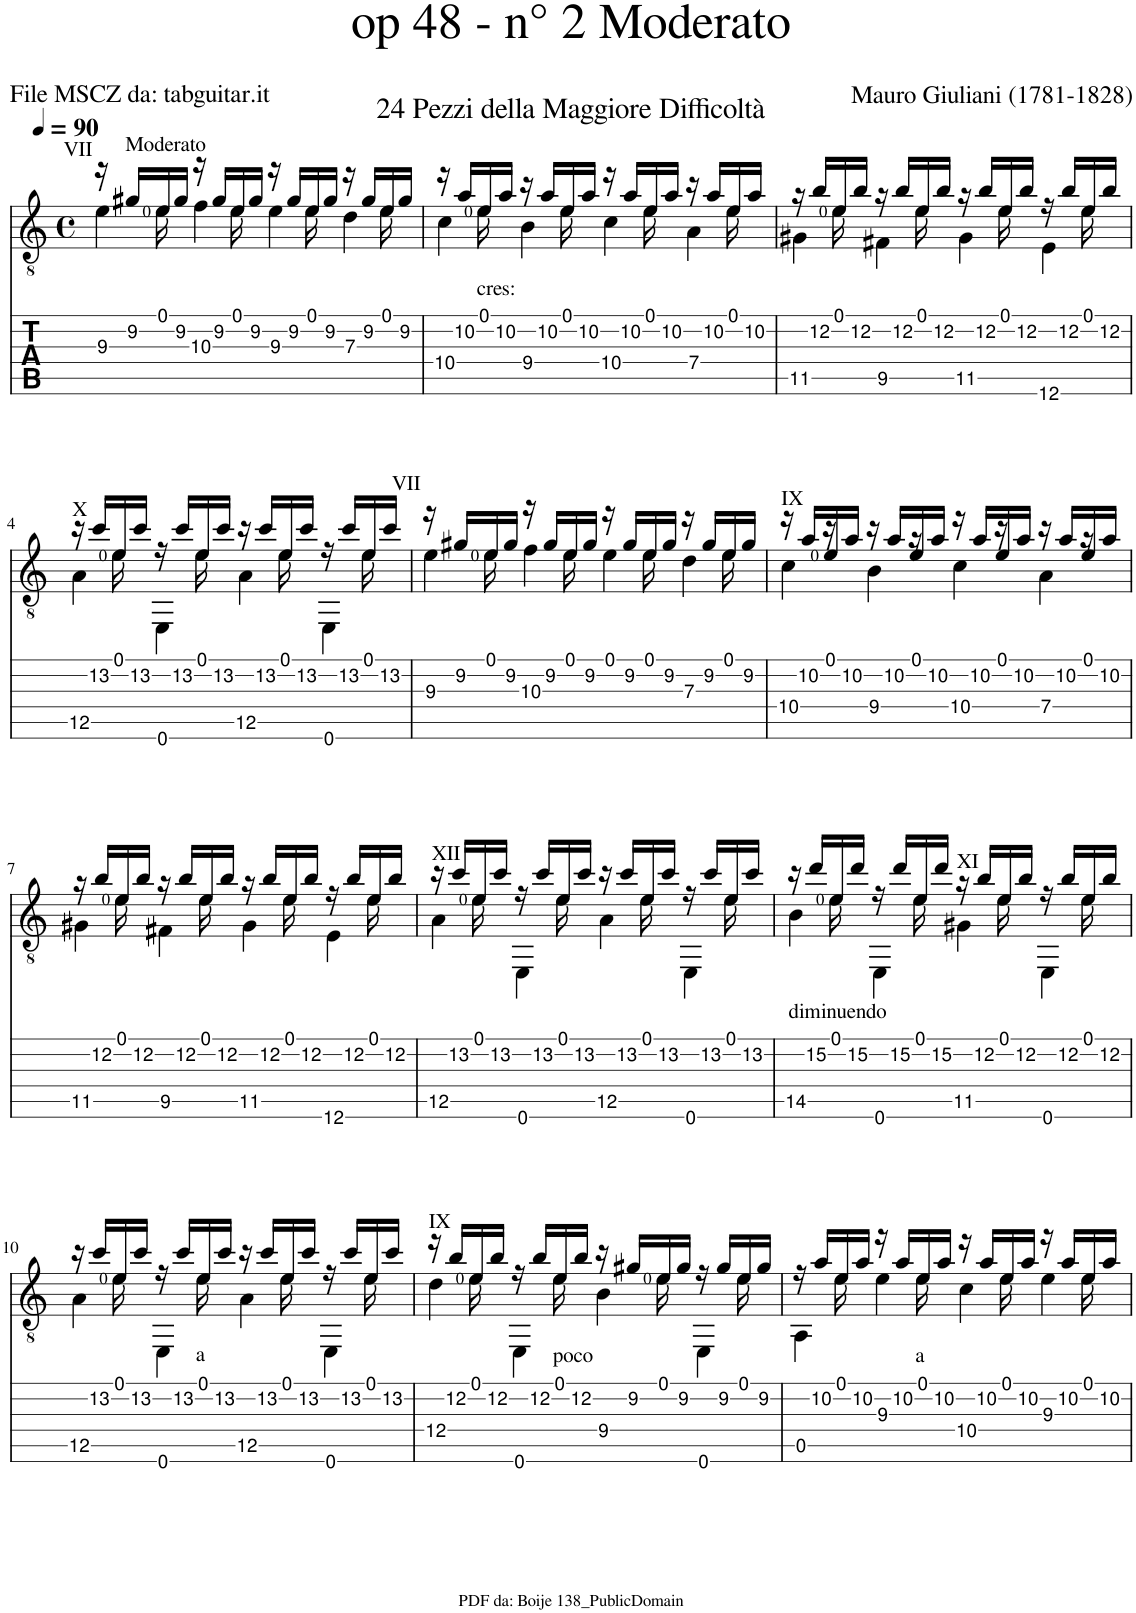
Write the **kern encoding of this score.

**kern	**kern
*part1	*part1
*staff2	*staff1
*I"Guitar	*
*I'Guit.	*
*stria6	*
*	*clefGv2
*k[]	*k[]
*M4/4	*M4/4
*met(c)	*met(c)
*MM90	*MM90
=1	=1
*^	*^
*	*^	*	*^
!	!	!	!LO:TX:a:t=VII	!	!
16r	8ryy	4e	16r	8ryy	4e\
!	!	!	!LO:TX:a:t=Moderato	!	!
16g#LL	.	.	16g#X/LL	.	.
16e	16e	.	16e/	16e\	.
16g#JJ	8.ryy	.	16g#/JJ	8.ryy	.
16r	.	4f	16r	.	4f\
16g#LL	.	.	16g#/LL	.	.
16e	16e	.	16e/	16e\	.
16g#JJ	8.ryy	.	16g#/JJ	8.ryy	.
16r	.	4e	16r	.	4e\
16g#LL	.	.	16g#/LL	.	.
16e	16e	.	16e/	16e\	.
16g#JJ	8.ryy	.	16g#/JJ	8.ryy	.
16r	.	4d	16r	.	4d\
16g#LL	.	.	16g#/LL	.	.
16e	16e	.	16e/	16e\	.
16g#JJ	16ryy	.	16g#/JJ	16ryy	.
=2	=2	=2	=2	=2	=2
16r	8ryy	4c	16r	8ryy	4c\
16aLL	.	.	16a/LL	.	.
!LO:TX:a:t=cres&colon;	!	!	!	!	!
16e	16e	.	16e/	16e\	.
16aJJ	8.ryy	.	16a/JJ	8.ryy	.
16r	.	4B	16r	.	4B\
16aLL	.	.	16a/LL	.	.
16e	16e	.	16e/	16e\	.
16aJJ	8.ryy	.	16a/JJ	8.ryy	.
16r	.	4c	16r	.	4c\
16aLL	.	.	16a/LL	.	.
16e	16e	.	16e/	16e\	.
16aJJ	8.ryy	.	16a/JJ	8.ryy	.
16r	.	4A	16r	.	4A\
16aLL	.	.	16a/LL	.	.
16e	16e	.	16e/	16e\	.
16aJJ	16ryy	.	16a/JJ	16ryy	.
=3	=3	=3	=3	=3	=3
16r	8ryy	4G#	16r	8ryy	4G#X\
16bLL	.	.	16b/LL	.	.
16e	16e	.	16e/	16e\	.
16bJJ	8.ryy	.	16b/JJ	8.ryy	.
16r	.	4F#	16r	.	4F#X\
16bLL	.	.	16b/LL	.	.
16e	16e	.	16e/	16e\	.
16bJJ	8.ryy	.	16b/JJ	8.ryy	.
16r	.	4G#	16r	.	4G#\
16bLL	.	.	16b/LL	.	.
16e	16e	.	16e/	16e\	.
16bJJ	8.ryy	.	16b/JJ	8.ryy	.
16r	.	4E	16r	.	4E\
16bLL	.	.	16b/LL	.	.
16e	16e	.	16e/	16e\	.
16bJJ	16ryy	.	16b/JJ	16ryy	.
!!LO:LB:g=z	!!	!!
=4	=4	=4	=4	=4	=4
!	!	!	!LO:TX:a:t=X	!	!
16r	8ryy	4A	16r	8ryy	4A\
16ccLL	.	.	16cc/LL	.	.
16e	16e	.	16e/	16e\	.
16ccJJ	8.ryy	.	16cc/JJ	8.ryy	.
16r	.	4EE	16r	.	4EE\
16ccLL	.	.	16cc/LL	.	.
16e	16e	.	16e/	16e\	.
16ccJJ	8.ryy	.	16cc/JJ	8.ryy	.
16r	.	4A	16r	.	4A\
16ccLL	.	.	16cc/LL	.	.
16e	16e	.	16e/	16e\	.
16ccJJ	8.ryy	.	16cc/JJ	8.ryy	.
16r	.	4EE	16r	.	4EE\
16ccLL	.	.	16cc/LL	.	.
16e	16e	.	16e/	16e\	.
16ccJJ	16ryy	.	16cc/JJ	16ryy	.
=5	=5	=5	=5	=5	=5
!	!	!	!LO:TX:a:t=VII	!	!
16r	8ryy	4e	16r	8ryy	4e\
16g#XLL	.	.	16g#X/LL	.	.
16e	16e	.	16e/	16e\	.
16g#JJ	8.ryy	.	16g#/JJ	8.ryy	.
16r	.	4f	16r	.	4f\
16g#LL	.	.	16g#/LL	.	.
16e	16e	.	16e/	16e\	.
16g#JJ	8.ryy	.	16g#/JJ	8.ryy	.
16r	.	4e	16r	.	4e\
16g#LL	.	.	16g#/LL	.	.
16e	16e	.	16e/	16e\	.
16g#JJ	8.ryy	.	16g#/JJ	8.ryy	.
16r	.	4d	16r	.	4d\
16g#LL	.	.	16g#/LL	.	.
16e	16e	.	16e/	16e\	.
16g#JJ	16ryy	.	16g#/JJ	16ryy	.
=6	=6	=6	=6	=6	=6
!	!	!	!LO:TX:a:t=IX	!	!
16r	8ryy	4c	16r	8ryy	4c\
16aLL	.	.	16a/LL	.	.
16e	16r	.	16e/	16r	.
16aJJ	8.ryy	.	16a/JJ	8.ryy	.
16r	.	4B	16r	.	4B\
16aLL	.	.	16a/LL	.	.
16e	16r	.	16e/	16r	.
16aJJ	8.ryy	.	16a/JJ	8.ryy	.
16r	.	4c	16r	.	4c\
16aLL	.	.	16a/LL	.	.
16e	16r	.	16e/	16r	.
16aJJ	8.ryy	.	16a/JJ	8.ryy	.
16r	.	4A	16r	.	4A\
16aLL	.	.	16a/LL	.	.
16e	16r	.	16e/	16r	.
16aJJ	16ryy	.	16a/JJ	16ryy	.
!!LO:LB:g=z	!!	!!
=7	=7	=7	=7	=7	=7
16r	8ryy	4G#X	16r	8ryy	4G#X\
16bLL	.	.	16b/LL	.	.
16e	16e	.	16e/	16e\	.
16bJJ	8.ryy	.	16b/JJ	8.ryy	.
16r	.	4F#X	16r	.	4F#X\
16bLL	.	.	16b/LL	.	.
16e	16e	.	16e/	16e\	.
16bJJ	8.ryy	.	16b/JJ	8.ryy	.
16r	.	4G#	16r	.	4G#\
16bLL	.	.	16b/LL	.	.
16e	16e	.	16e/	16e\	.
16bJJ	8.ryy	.	16b/JJ	8.ryy	.
16r	.	4E	16r	.	4E\
16bLL	.	.	16b/LL	.	.
16e	16e	.	16e/	16e\	.
16bJJ	16ryy	.	16b/JJ	16ryy	.
=8	=8	=8	=8	=8	=8
!	!	!	!LO:TX:a:t=XII	!	!
16r	8ryy	4A	16r	8ryy	4A\
16ccLL	.	.	16cc/LL	.	.
16e	16e	.	16e/	16e\	.
16ccJJ	8.ryy	.	16cc/JJ	8.ryy	.
16r	.	4EE	16r	.	4EE\
16ccLL	.	.	16cc/LL	.	.
16e	16e	.	16e/	16e\	.
16ccJJ	8.ryy	.	16cc/JJ	8.ryy	.
16r	.	4A	16r	.	4A\
16ccLL	.	.	16cc/LL	.	.
16e	16e	.	16e/	16e\	.
16ccJJ	8.ryy	.	16cc/JJ	8.ryy	.
16r	.	4EE	16r	.	4EE\
16ccLL	.	.	16cc/LL	.	.
16e	16e	.	16e/	16e\	.
16ccJJ	16ryy	.	16cc/JJ	16ryy	.
=9	=9	=9	=9	=9	=9
!LO:TX:a:t=diminuendo	!	!	!	!	!
16r	8ryy	4B	16r	8ryy	4B\
16ddLL	.	.	16dd/LL	.	.
16e	16e	.	16e/	16e\	.
16ddJJ	8.ryy	.	16dd/JJ	8.ryy	.
16r	.	4EE	16r	.	4EE\
16ddLL	.	.	16dd/LL	.	.
16e	16e	.	16e/	16e\	.
16ddJJ	8.ryy	.	16dd/JJ	8.ryy	.
!	!	!	!LO:TX:a:t=XI	!	!
16r	.	4G#	16r	.	4G#X\
16bLL	.	.	16b/LL	.	.
16e	16e	.	16e/	16e\	.
16bJJ	8.ryy	.	16b/JJ	8.ryy	.
16r	.	4EE	16r	.	4EE\
16bLL	.	.	16b/LL	.	.
16e	16e	.	16e/	16e\	.
16bJJ	16ryy	.	16b/JJ	16ryy	.
!!LO:LB:g=z	!!	!!
=10	=10	=10	=10	=10	=10
16r	8ryy	4A	16r	8ryy	4A\
16ccLL	.	.	16cc/LL	.	.
16e	16e	.	16e/	16e\	.
16ccJJ	8.ryy	.	16cc/JJ	8.ryy	.
16r	.	4EE	16r	.	4EE\
16ccLL	.	.	16cc/LL	.	.
!LO:TX:a:t=a	!	!	!	!	!
16e	16e	.	16e/	16e\	.
16ccJJ	8.ryy	.	16cc/JJ	8.ryy	.
16r	.	4A	16r	.	4A\
16ccLL	.	.	16cc/LL	.	.
16e	16e	.	16e/	16e\	.
16ccJJ	8.ryy	.	16cc/JJ	8.ryy	.
16r	.	4EE	16r	.	4EE\
16ccLL	.	.	16cc/LL	.	.
16e	16e	.	16e/	16e\	.
16ccJJ	16ryy	.	16cc/JJ	16ryy	.
=11	=11	=11	=11	=11	=11
!	!	!	!LO:TX:a:t=IX	!	!
16r	8ryy	4d	16r	8ryy	4d\
16bLL	.	.	16b/LL	.	.
16e	16e	.	16e/	16e\	.
16bJJ	8.ryy	.	16b/JJ	8.ryy	.
16r	.	4EE	16r	.	4EE\
16bLL	.	.	16b/LL	.	.
!LO:TX:a:t=poco	!	!	!	!	!
16e	16e	.	16e/	16e\	.
16bJJ	8.ryy	.	16b/JJ	8.ryy	.
16r	.	4B	16r	.	4B\
16g#LL	.	.	16g#X/LL	.	.
16e	16e	.	16e/	16e\	.
16g#JJ	8.ryy	.	16g#/JJ	8.ryy	.
16r	.	4EE	16r	.	4EE\
16g#LL	.	.	16g#/LL	.	.
16e	16e	.	16e/	16e\	.
16g#JJ	16ryy	.	16g#/JJ	16ryy	.
=12	=12	=12	=12	=12	=12
16r	8ryy	4AA	16r	8ryy	4AA\
16aLL	.	.	16a/LL	.	.
16e	16e	.	16e/	16e\	.
16aJJ	8.ryy	.	16a/JJ	8.ryy	.
16r	.	4e	16r	.	4e\
16aLL	.	.	16a/LL	.	.
!LO:TX:a:t=a	!	!	!	!	!
16e	16e	.	16e/	16e\	.
16aJJ	8.ryy	.	16a/JJ	8.ryy	.
16r	.	4c	16r	.	4c\
16aLL	.	.	16a/LL	.	.
16e	16e	.	16e/	16e\	.
16aJJ	8.ryy	.	16a/JJ	8.ryy	.
16r	.	4e	16r	.	4e\
16aLL	.	.	16a/LL	.	.
16e	16e	.	16e/	16e\	.
16aJJ	16ryy	.	16a/JJ	16ryy	.
*v	*v	*v	*	*	*
*	*v	*v	*v
=	=
*-	*-
